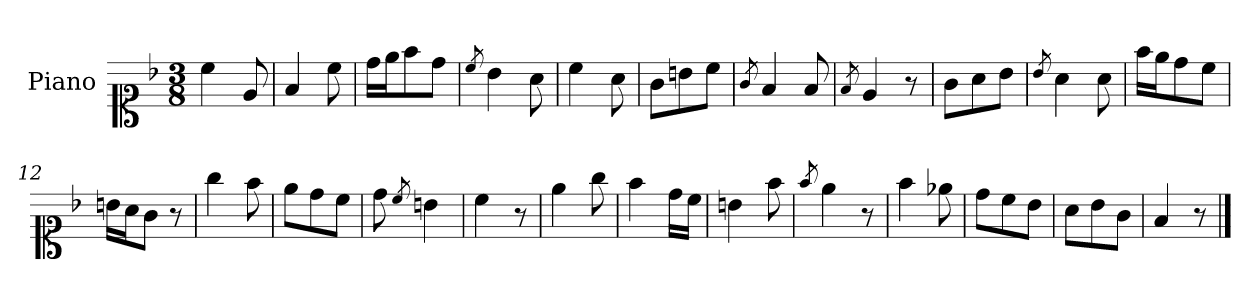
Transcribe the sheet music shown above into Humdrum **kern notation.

**kern
*part1
*staff1
*I"Piano
*I'Pno.
*clefC1
*k[b-]
*M3/8
=1
4cc\
8e/
=2
4f/
8cc\
=3
16dd\LL
16ee\J
8ff\
8dd\J
=4
8qcc/
4b-\
8a\
=5
4cc\
8a\
=6
8g\L
8bn\
8cc\J
=7
8qg/
4f/
8f/
=8
8qf/
4e/
8r
!!LO:LB:g=z
=9
8g\L
8a\
8b-\J
=10
8qb-/
4a\
8a\
=11
16ff\LL
16ee\J
8dd\
8cc\J
=12
16bn\LL
16a\J
8g\J
8r
=13
4gg\
8ff\
=14
8ee\L
8dd\
8cc\J
=15
8dd\
8qcc/
4bn\
=16
4cc\
8r
!!LO:LB:g=z
=17
4ee\
8gg\
=18
4ff\
16dd\LL
16cc\JJ
=19
4bn\
8ff\
=20
8qff/
4ee\
8r
=21
4ff\
8ee-X\
=22
8dd\L
8cc\
8b-\J
=23
8a\L
8b-\
8g\J
=24
4f/
8r
==
*-
